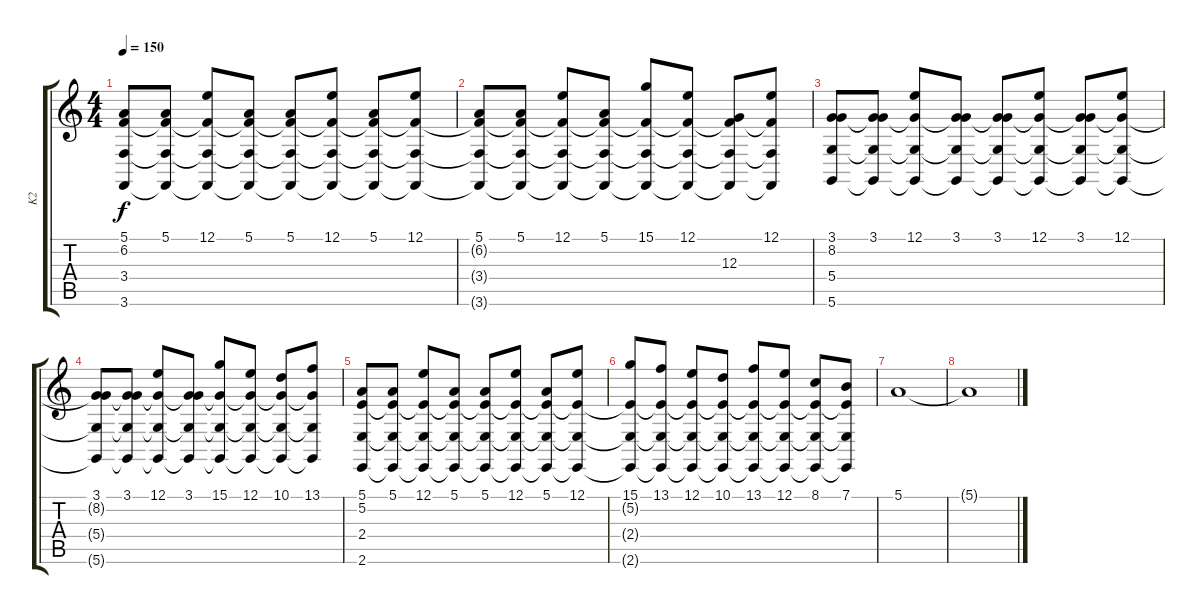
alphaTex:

\track ("K2" "K2") {instrument stringensemble1}
\staff {score tabs}
\tuning (E4 B3 G3 D3 A2 D2) {hide}
\ts (4 4)
\tempo 150
\clef g2
\ks c
(5.1 6.2 3.4 3.6).8{dy f} (5.1 6.2{t} 3.4{t} 3.6{t}).8 (12.1 6.2{t} 3.4{t} 3.6{t}).8 (5.1 6.2{t} 3.4{t} 3.6{t}).8 (5.1 6.2{t} 3.4{t} 3.6{t}).8 (12.1 6.2{t} 3.4{t} 3.6{t}).8 (5.1 6.2{t} 3.4{t} 3.6{t}).8 (12.1 6.2{t} 3.4{t} 3.6{t}).8 |
(5.1 6.2{t} 3.4{t} 3.6{t}).8 (5.1 6.2{t} 3.4{t} 3.6{t}).8 (12.1 6.2{t} 3.4{t} 3.6{t}).8 (5.1 6.2{t} 3.4{t} 3.6{t}).8 (15.1 6.2{t} 3.4{t} 3.6{t}).8 (12.1 6.2{t} 3.4{t} 3.6{t}).8 (6.2{t} 12.3 3.4{t} 3.6{t}).8 (12.1 6.2{t} 3.4{t} 3.6{t}).8 |
(3.1 8.2 5.4 5.6).8 (3.1 8.2{t} 5.4{t} 5.6{t}).8 (12.1 8.2{t} 5.4{t} 5.6{t}).8 (3.1 8.2{t} 5.4{t} 5.6{t}).8 (3.1 8.2{t} 5.4{t} 5.6{t}).8 (12.1 8.2{t} 5.4{t} 5.6{t}).8 (3.1 8.2{t} 5.4{t} 5.6{t}).8 (12.1 8.2{t} 5.4{t} 5.6{t}).8 |
(3.1 8.2{t} 5.4{t} 5.6{t}).8 (3.1 8.2{t} 5.4{t} 5.6{t}).8 (12.1 8.2{t} 5.4{t} 5.6{t}).8 (3.1 8.2{t} 5.4{t} 5.6{t}).8 (15.1 8.2{t} 5.4{t} 5.6{t}).8 (12.1 8.2{t} 5.4{t} 5.6{t}).8 (10.1 8.2{t} 5.4{t} 5.6{t}).8 (13.1 8.2{t} 5.4{t} 5.6{t}).8 |
(5.1 5.2 2.4 2.6).8 (5.1 5.2{t} 2.4{t} 2.6{t}).8 (12.1 5.2{t} 2.4{t} 2.6{t}).8 (5.1 5.2{t} 2.4{t} 2.6{t}).8 (5.1 5.2{t} 2.4{t} 2.6{t}).8 (12.1 5.2{t} 2.4{t} 2.6{t}).8 (5.1 5.2{t} 2.4{t} 2.6{t}).8 (12.1 5.2{t} 2.4{t} 2.6{t}).8 |
(15.1 5.2{t} 2.4{t} 2.6{t}).8 (13.1 5.2{t} 2.4{t} 2.6{t}).8 (12.1 5.2{t} 2.4{t} 2.6{t}).8 (10.1 5.2{t} 2.4{t} 2.6{t}).8 (13.1 5.2{t} 2.4{t} 2.6{t}).8 (12.1 5.2{t} 2.4{t} 2.6{t}).8 (8.1 5.2{t} 2.4{t} 2.6{t}).8 (7.1 5.2{t} 2.4{t} 2.6{t}).8 |
5.1.1 |
5.1{t}.1
